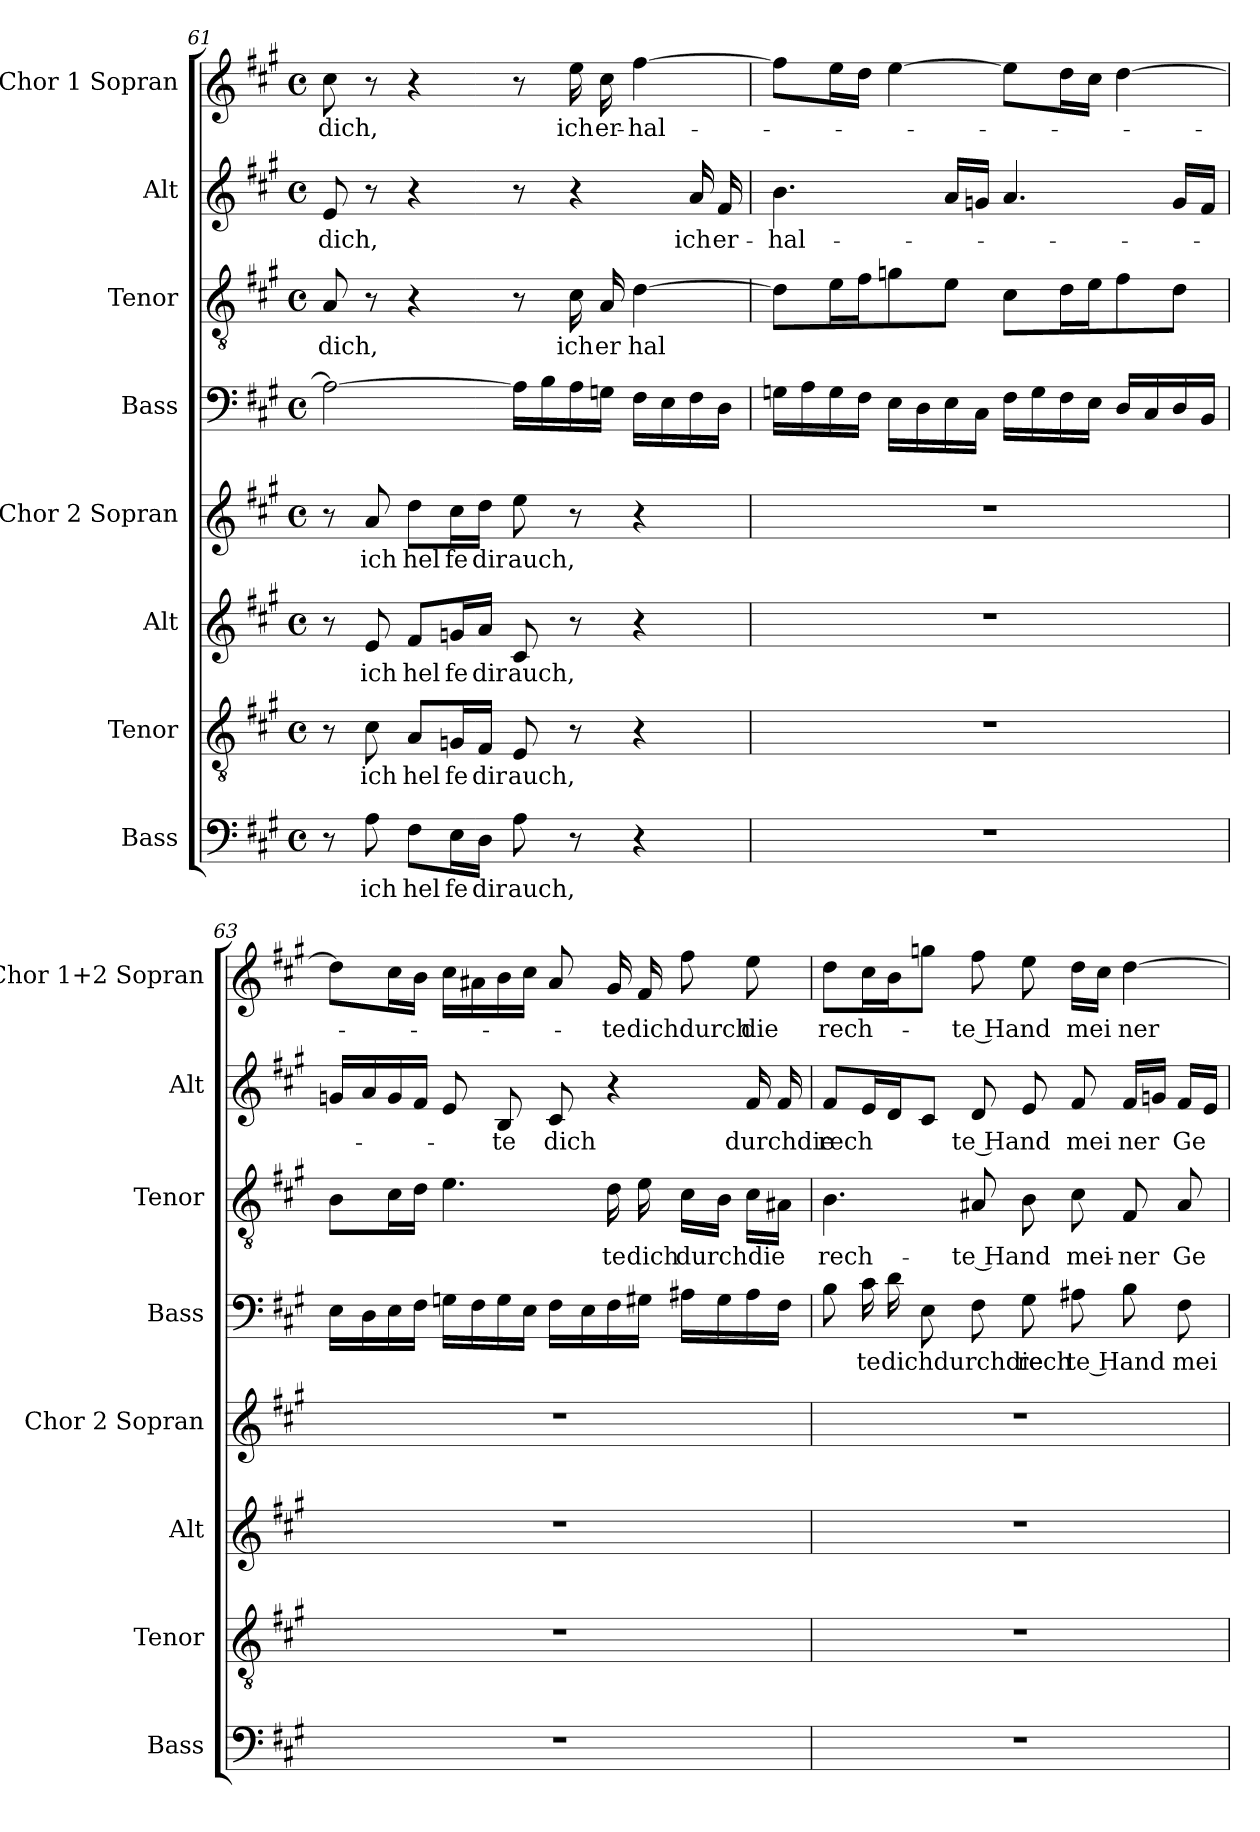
**kern	**text	**kern	**text	**kern	**text	**kern	**text	**kern	**text	**kern	**text	**kern	**text	**kern	**text
*part8	*part8	*part7	*part7	*part6	*part6	*part5	*part5	*part4	*part4	*part3	*part3	*part2	*part2	*part1	*part1
*staff8	*staff8	*staff7	*staff7	*staff6	*staff6	*staff5	*staff5	*staff4	*staff4	*staff3	*staff3	*staff2	*staff2	*staff1	*staff1
*I"Bass	*	*I"Tenor	*	*I"Alt	*	*I"Chor 2  Sopran	*	*I"Bass	*	*I"Tenor	*	*I"Alt	*	*I"Chor 1  Sopran	*
*I'Bass	*	*I'Tenor	*	*I'Alt	*	*I'Chor 2  Sopran	*	*I'Bass	*	*I'Tenor	*	*I'Alt	*	*I'Chor 1+2  Sopran	*
*clefF4	*	*clefGv2	*	*clefG2	*	*clefG2	*	*clefF4	*	*clefGv2	*	*clefG2	*	*clefG2	*
*k[f#c#g#]	*	*k[f#c#g#]	*	*k[f#c#g#]	*	*k[f#c#g#]	*	*k[f#c#g#]	*	*k[f#c#g#]	*	*k[f#c#g#]	*	*k[f#c#g#]	*
*A:	*	*A:	*	*A:	*	*A:	*	*A:	*	*A:	*	*A:	*	*A:	*
*M4/4	*	*M4/4	*	*M4/4	*	*M4/4	*	*M4/4	*	*M4/4	*	*M4/4	*	*M4/4	*
*met(c)	*	*met(c)	*	*met(c)	*	*met(c)	*	*met(c)	*	*met(c)	*	*met(c)	*	*met(c)	*
=61	=61	=61	=61	=61	=61	=61	=61	=61	=61	=61	=61	=61	=61	=61	=61
!	!	!	!	!	!	!	!	!	!	!	!LO:LY:b:cj	!	!LO:LY:b:cj	!	!LO:LY:b:cj
8r	.	8r	.	8r	.	8r	.	2A\_>	.	8A/	dich,	8e/	dich,	8cc#\	dich,
!	!LO:LY:b:cj	!	!LO:LY:b:cj	!	!LO:LY:b:cj	!	!LO:LY:b:cj	!	!	!	!	!	!	!	!
8A\	ich	8c#\	ich	8e/	ich	8a/	ich	.	.	8r	.	8r	.	8r	.
!	!LO:LY:b:cj	!	!LO:LY:b:cj	!	!LO:LY:b:cj	!	!LO:LY:b:cj	!	!	!	!	!	!	!	!
8F#\L	hel	8A/L	hel	8f#/L	hel	8dd\L	hel	.	.	4r	.	4r	.	4r	.
!	!LO:LY:b:cj	!	!LO:LY:b:cj	!	!LO:LY:b:cj	!	!LO:LY:b:cj	!	!	!	!	!	!	!	!
16E\L	fe	16Gn/L	fe	16gn/L	fe	16cc#\L	fe	.	.	.	.	.	.	.	.
!	!LO:LY:b:cj	!	!LO:LY:b:cj	!	!LO:LY:b:cj	!	!LO:LY:b:cj	!	!	!	!	!	!	!	!
16D\JJ	dir	16F#/JJ	dir	16a/JJ	dir	16dd\JJ	dir	.	.	.	.	.	.	.	.
!	!LO:LY:b:cj	!	!LO:LY:b:cj	!	!LO:LY:b:cj	!	!LO:LY:b:cj	!	!	!	!	!	!	!	!
8A\	auch,	8E/	auch,	8c#/	auch,	8ee\	auch,	16A\L]	.	8r	.	8r	.	8r	.
.	.	.	.	.	.	.	.	16B\	.	.	.	.	.	.	.
!	!	!	!	!	!	!	!	!	!	!	!LO:LY:b:cj	!	!	!	!LO:LY:b:cj
8r	.	8r	.	8r	.	8r	.	16A\	.	16c#\	ich	4r	.	16ee\	ich
!	!	!	!	!	!	!	!	!	!	!	!LO:LY:b:cj	!	!	!	!LO:LY:b:cj
.	.	.	.	.	.	.	.	16Gn\J	.	16A/	er	.	.	16cc#\	er-
!	!	!	!	!	!	!	!	!	!	!	!LO:LY:b	!	!	!	!LO:LY:b
4r	.	4r	.	4r	.	4r	.	16F#\L	.	[>4d\	hal	.	.	[>4ff#\	-hal-
.	.	.	.	.	.	.	.	16E\	.	.	.	.	.	.	.
!	!	!	!	!	!	!	!	!	!	!	!	!	!LO:LY:b:cj	!	!
.	.	.	.	.	.	.	.	16F#\	.	.	.	16a/	ich	.	.
!	!	!	!	!	!	!	!	!	!	!	!	!	!LO:LY:b:cj	!	!
.	.	.	.	.	.	.	.	16D\J	.	.	.	16f#/	er-	.	.
=62	=62	=62	=62	=62	=62	=62	=62	=62	=62	=62	=62	=62	=62	=62	=62
!	!	!	!	!	!	!	!	!	!	!	!	!	!LO:LY:b:cj	!	!
1r	.	1r	.	1r	.	1r	.	16Gn\L	.	8d\L]	.	4.b\	-hal-	8ff#\L]	.
.	.	.	.	.	.	.	.	16A\	.	.	.	.	.	.	.
.	.	.	.	.	.	.	.	16G\	.	16e\	.	.	.	16ee\	.
.	.	.	.	.	.	.	.	16F#\J	.	16f#\	.	.	.	16dd\J	.
.	.	.	.	.	.	.	.	16E\L	.	8gn\	.	.	.	[>4ee\	.
.	.	.	.	.	.	.	.	16D\	.	.	.	.	.	.	.
.	.	.	.	.	.	.	.	16E\	.	8e\J	.	16a/L	.	.	.
.	.	.	.	.	.	.	.	16C#\J	.	.	.	16gn/J	.	.	.
.	.	.	.	.	.	.	.	16F#\L	.	8c#\L	.	4.a/	.	8ee\L]	.
.	.	.	.	.	.	.	.	16G\	.	.	.	.	.	.	.
.	.	.	.	.	.	.	.	16F#\	.	16d\	.	.	.	16dd\	.
.	.	.	.	.	.	.	.	16E\J	.	16e\	.	.	.	16cc#\J	.
.	.	.	.	.	.	.	.	16D/L	.	8f#\	.	.	.	[<4dd\	.
.	.	.	.	.	.	.	.	16C#/	.	.	.	.	.	.	.
.	.	.	.	.	.	.	.	16D/	.	8d\J	.	16g/L	.	.	.
.	.	.	.	.	.	.	.	16BB/J	.	.	.	16f#/J	.	.	.
!!LO:PB:g=z
=63	=63	=63	=63	=63	=63	=63	=63	=63	=63	=63	=63	=63	=63	=63	=63
*	*	*	*	*	*	*	*	*	*	*^	*	*	*	*	*
1r	.	1r	.	1r	.	1r	.	16E\L	.	8B\L	64ryy	.	16gn/L	.	8dd\L]	.
.	.	.	.	.	.	.	.	.	.	.	2ryy	.	.	.	.	.
.	.	.	.	.	.	.	.	16D\	.	.	.	.	16a/	.	.	.
.	.	.	.	.	.	.	.	16E\	.	16c#\	.	.	16g/	.	16cc#\	.
.	.	.	.	.	.	.	.	16F#\J	.	16d\J	.	.	16f#/J	.	16b\J	.
.	.	.	.	.	.	.	.	16Gn\L	.	4.e\	.	.	8e/	.	16cc#\L	.
.	.	.	.	.	.	.	.	16F#\	.	.	.	.	.	.	16a#X\	.
!	!	!	!	!	!	!	!	!	!	!	!	!	!	!LO:LY:b:cj	!	!
.	.	.	.	.	.	.	.	16G\	.	.	.	.	8B/	-te	16b\	.
.	.	.	.	.	.	.	.	16E\J	.	.	.	.	.	.	16cc#\J	.
!	!	!	!	!	!	!	!	!	!	!	!	!	!	!LO:LY:b:cj	!	!
.	.	.	.	.	.	.	.	16F#\L	.	.	.	.	8c#/	dich	8a#/	.
.	.	.	.	.	.	.	.	.	.	.	4ryy	.	.	.	.	.
.	.	.	.	.	.	.	.	16E\	.	.	.	.	.	.	.	.
!	!	!	!	!	!	!	!	!	!	!	!	!LO:LY:b:cj	!	!	!	!LO:LY:b:cj
.	.	.	.	.	.	.	.	16F#\	.	16d\	.	te	4r	.	16g#/	-te
!	!	!	!	!	!	!	!	!	!	!	!	!LO:LY:b:cj	!	!	!	!LO:LY:b
.	.	.	.	.	.	.	.	16G#X\J	.	16e\	.	dich	.	.	16f#/	dichdurch
!	!	!	!	!	!	!	!	!	!	!	!	!LO:LY:b	!	!	!	!
.	.	.	.	.	.	.	.	16A#X\L	.	16c#\L	.	durchdie	.	.	8ff#\	.
.	.	.	.	.	.	.	.	.	.	.	8...ryy	.	.	.	.	.
.	.	.	.	.	.	.	.	16G#\	.	16B\J	.	.	.	.	.	.
!	!	!	!	!	!	!	!	!	!	!	!	!	!	!LO:LY:b:cj	!	!LO:LY:b:cj
.	.	.	.	.	.	.	.	16A#\	.	16c#\L	.	.	16f#/	durchdie	8ee\	die
.	.	.	.	.	.	.	.	16F#\J	.	16A#X\J	.	.	16f#/	.	.	.
=64	=64	=64	=64	=64	=64	=64	=64	=64	=64	=64	=64	=64	=64	=64	=64	=64
!	!	!	!	!	!	!	!	!	!	!	!	!LO:LY:b:cj	!	!LO:LY:b	!	!LO:LY:b
*	*	*	*	*	*	*	*	*	*	*v	*v	*	*	*	*	*
1r	.	1r	.	1r	.	1r	.	8B\	.	4.B\	rech-	8f#/L	rech	8dd\L	rech-
!	!	!	!	!	!	!	!	!	!LO:LY:b:cj	!	!	!	!	!	!
.	.	.	.	.	.	.	.	16c#\	-te	.	.	16e/	.	16cc#\	.
!	!	!	!	!	!	!	!	!	!LO:LY:b	!	!	!	!	!	!
.	.	.	.	.	.	.	.	16d\	dichdurchdie	.	.	16d/	.	16b\	.
.	.	.	.	.	.	.	.	8E\	.	.	.	8c#/J	.	8ggn\J	.
!	!	!	!	!	!	!	!	!	!	!	!LO:LY:b:cj	!	!LO:LY:b:cj	!	!LO:LY:b:cj
.	.	.	.	.	.	.	.	8F#\	.	8A#X/	-te Hand	8d/	te Hand	8ff#\	-te Hand
!	!	!	!	!	!	!	!	!	!LO:LY:b:cj	!	!	!	!	!	!
.	.	.	.	.	.	.	.	8G#\	rech	8B\	.	8e/	.	8ee\	.
!	!	!	!	!	!	!	!	!	!LO:LY:b:cj	!	!LO:LY:b:cj	!	!LO:LY:b:cj	!	!LO:LY:b
.	.	.	.	.	.	.	.	8A#X\	te Hand	8c#\	mei-	8f#/	mei	16dd\L	mei
.	.	.	.	.	.	.	.	.	.	.	.	.	.	16cc#\J	.
!	!	!	!	!	!	!	!	!	!	!	!LO:LY:b:cj	!	!LO:LY:b	!	!LO:LY:b
.	.	.	.	.	.	.	.	8B\	.	8F#/	-ner	16f#/L	ner	[>4dd\	ner
.	.	.	.	.	.	.	.	.	.	.	.	16gn/J	.	.	.
!	!	!	!	!	!	!	!	!	!LO:LY:b:cj	!	!LO:LY:b:cj	!	!LO:LY:b	!	!
.	.	.	.	.	.	.	.	8F#\	mei	8A#/	Ge-	16f#/L	Ge	.	.
.	.	.	.	.	.	.	.	.	.	.	.	16e/J	.	.	.
=	=	=	=	=	=	=	=	=	=	=	=	=	=	=	=
*-	*-	*-	*-	*-	*-	*-	*-	*-	*-	*-	*-	*-	*-	*-	*-
